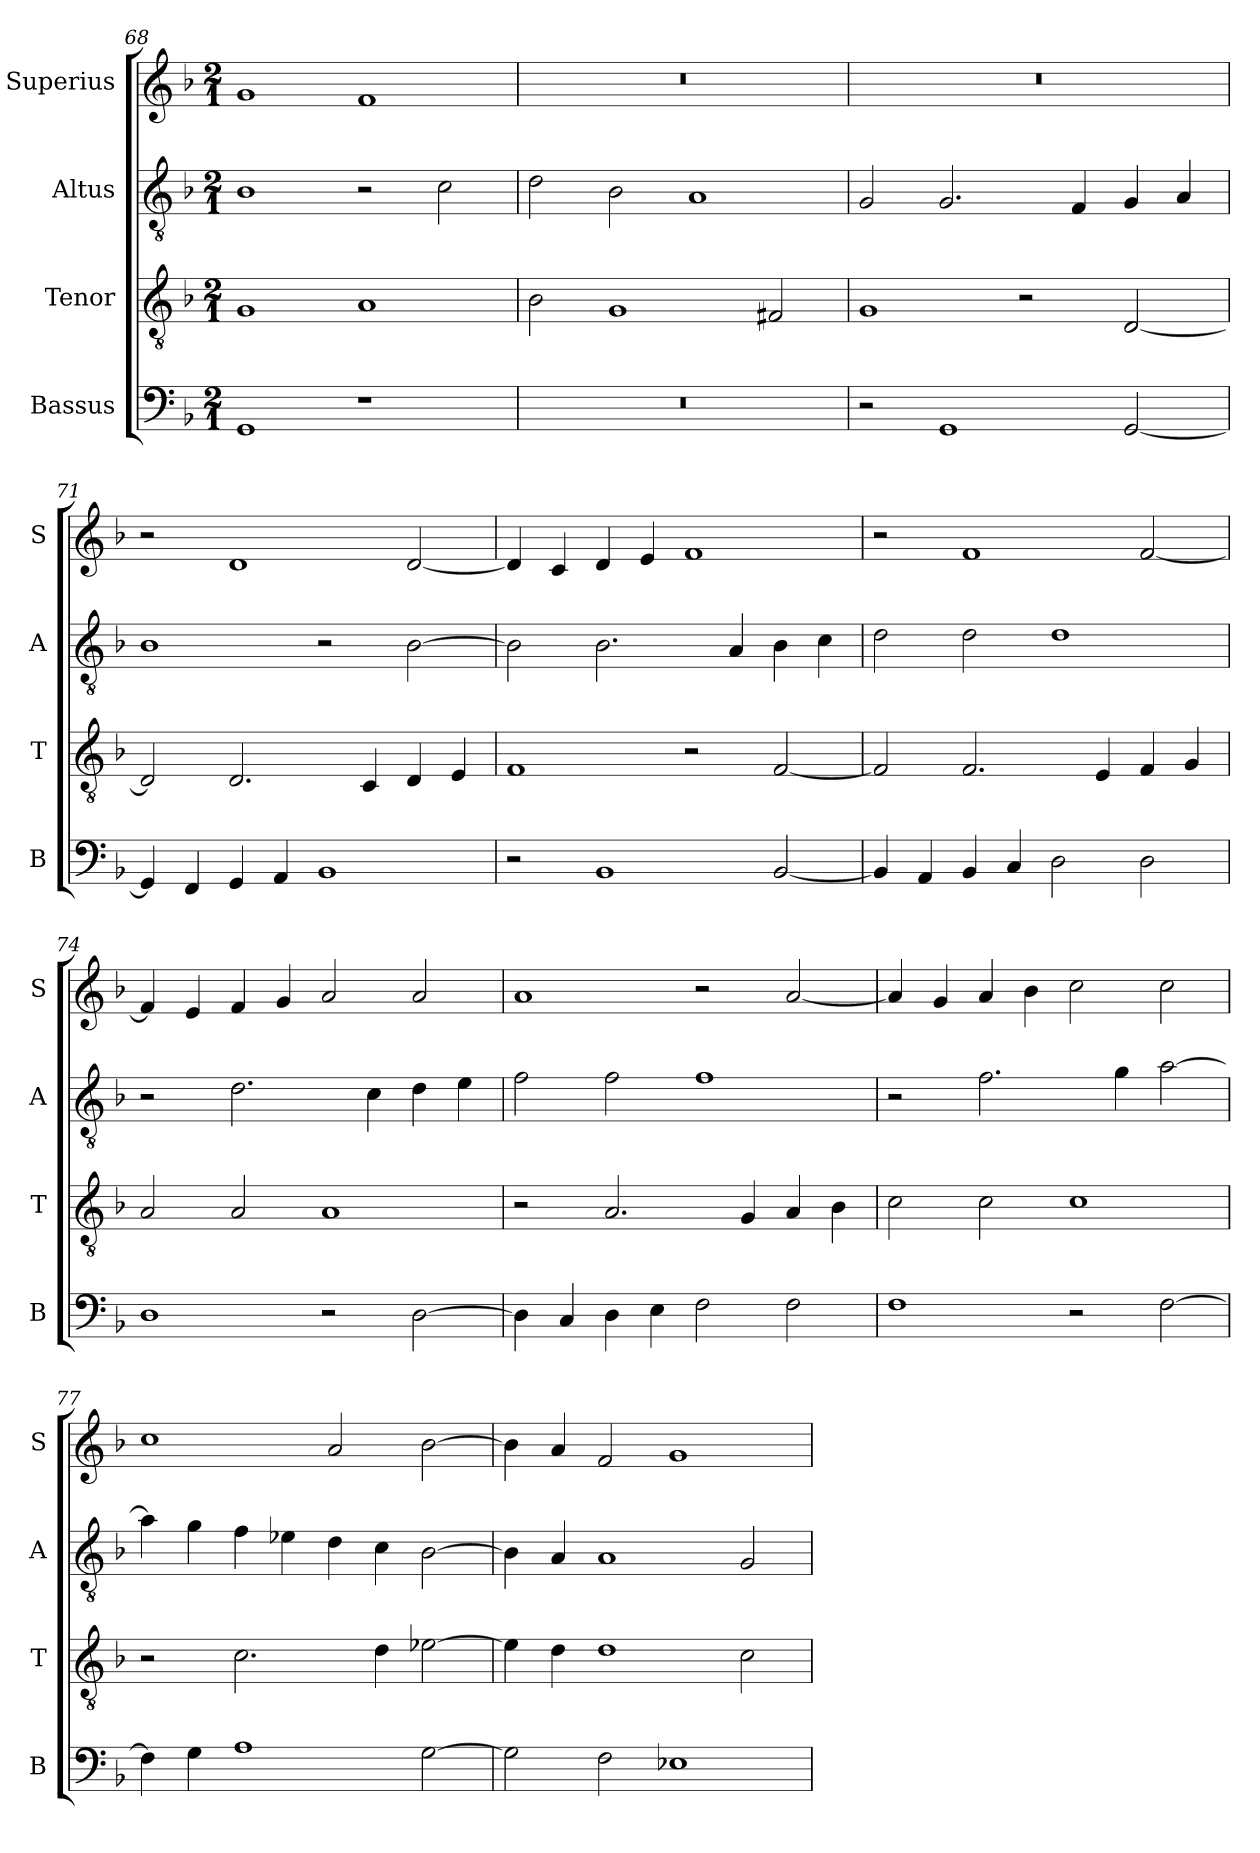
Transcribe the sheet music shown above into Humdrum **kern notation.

**kern	**kern	**kern	**kern
*part4	*part3	*part2	*part1
*staff4	*staff3	*staff2	*staff1
*I"Bassus	*I"Tenor	*I"Altus	*I"Superius
*I'B	*I'T	*I'A	*I'S
*clefF4	*clefGv2	*clefGv2	*clefG2
*k[b-]	*k[b-]	*k[b-]	*k[b-]
*M2/1	*M2/1	*M2/1	*M2/1
=68	=68	=68	=68
1GG	1G	1B-	1g
1r	1A	2r	1f
.	.	2c	.
=69	=69	=69	=69
0r	2B-	2d	0r
.	1G	2B-	.
.	.	1A	.
.	2F#X	.	.
=70	=70	=70	=70
2r	1G	2G	0r
1GG	.	2.G	.
.	2r	.	.
.	.	4F	.
[2GG	[2D	4G	.
.	.	4A	.
=71	=71	=71	=71
4GG]	2D]	1B-	2r
4FF	.	.	.
4GG	2.D	.	1d
4AA	.	.	.
1BB-	.	2r	.
.	4C	.	.
.	4D	[2B-	[2d
.	4E	.	.
=72	=72	=72	=72
2r	1F	2B-]	4d]
.	.	.	4c
1BB-	.	2.B-	4d
.	.	.	4e
.	2r	.	1f
.	.	4A	.
[2BB-	[2F	4B-	.
.	.	4c	.
=73	=73	=73	=73
4BB-]	2F]	2d	2r
4AA	.	.	.
4BB-	2.F	2d	1f
4C	.	.	.
2D	.	1d	.
.	4E	.	.
2D	4F	.	[2f
.	4G	.	.
=74	=74	=74	=74
1D	2A	2r	4f]
.	.	.	4e
.	2A	2.d	4f
.	.	.	4g
2r	1A	.	2a
.	.	4c	.
[2D	.	4d	2a
.	.	4e	.
=75	=75	=75	=75
4D]	2r	2f	1a
4C	.	.	.
4D	2.A	2f	.
4E	.	.	.
2F	.	1f	2r
.	4G	.	.
2F	4A	.	[2a
.	4B-	.	.
=76	=76	=76	=76
1F	2c	2r	4a]
.	.	.	4g
.	2c	2.f	4a
.	.	.	4b-
2r	1c	.	2cc
.	.	4g	.
[2F	.	[2a	2cc
=77	=77	=77	=77
4F]	2r	4a]	1cc
4G	.	4g	.
1A	2.c	4f	.
.	.	4e-X	.
.	.	4d	2a
.	4d	4c	.
[2G	[2e-X	[2B-	[2b-
=78	=78	=78	=78
2G]	4e-]	4B-]	4b-]
.	4d	4A	4a
2F	1d	1A	2f
1E-X	.	.	1g
.	2c	2G	.
=	=	=	=
*-	*-	*-	*-
